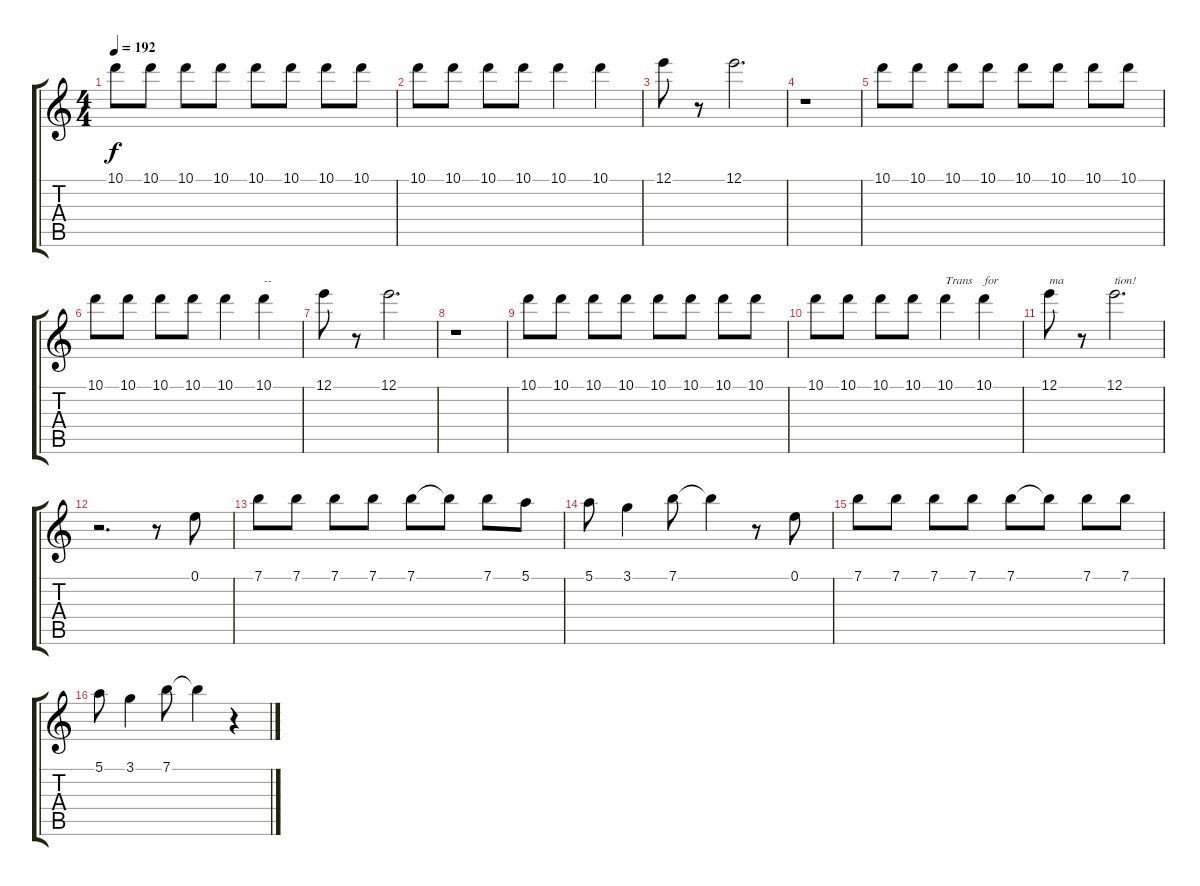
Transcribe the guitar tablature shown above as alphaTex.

\track "" {instrument distortionguitar}
\staff {score tabs}
\tuning (E4 B3 G3 D3 A2 E2) {hide}
\ts (4 4)
\tempo 192
\clef g2
\ks c
10.1.8{txt "" dy f} 10.1.8{txt ""} 10.1.8{txt ""} 10.1.8{txt ""} 10.1.8{txt ""} 10.1.8 10.1.8{txt ""} 10.1.8 |
10.1.8{txt ""} 10.1.8 10.1.8{txt ""} 10.1.8{txt ""} 10.1.4{txt ""} 10.1.4{txt ""} |
12.1.8{txt ""} r.8 12.1.2{d txt ""} |
r.1 |
10.1.8{txt ""} 10.1.8{txt ""} 10.1.8{txt ""} 10.1.8{txt ""} 10.1.8{txt ""} 10.1.8{txt ""} 10.1.8{txt ""} 10.1.8{txt ""} |
10.1.8{txt ""} 10.1.8 10.1.8{txt ""} 10.1.8 10.1.4{txt ""} 10.1.4{txt "--"} |
12.1.8{txt ""} r.8 12.1.2{d txt ""} |
r.1 |
10.1.8{txt ""} 10.1.8{txt ""} 10.1.8{txt ""} 10.1.8{txt ""} 10.1.8{txt ""} 10.1.8{txt ""} 10.1.8{txt ""} 10.1.8{txt ""} |
10.1.8{txt ""} 10.1.8{txt ""} 10.1.8{txt ""} 10.1.8{txt ""} 10.1.4{txt "Trans"} 10.1.4{txt "for"} |
12.1.8{txt "ma"} r.8 12.1.2{d txt "tion!"} |
r.2{d} r.8 0.1.8{txt ""} |
7.1.8{txt ""} 7.1.8 7.1.8{txt ""} 7.1.8{txt ""} 7.1.8{txt ""} 7.1{t}.8 7.1.8{txt ""} 5.1.8{txt ""} |
5.1.8{txt ""} 3.1.4{txt ""} 7.1.8{txt ""} 7.1{t}.4 r.8 0.1.8{txt ""} |
7.1.8{txt ""} 7.1.8{txt ""} 7.1.8 7.1.8{txt ""} 7.1.8 7.1{t}.8 7.1.8{txt ""} 7.1.8{txt ""} |
5.1.8{txt ""} 3.1.4{txt ""} 7.1.8{txt ""} 7.1{t}.4 r.4
